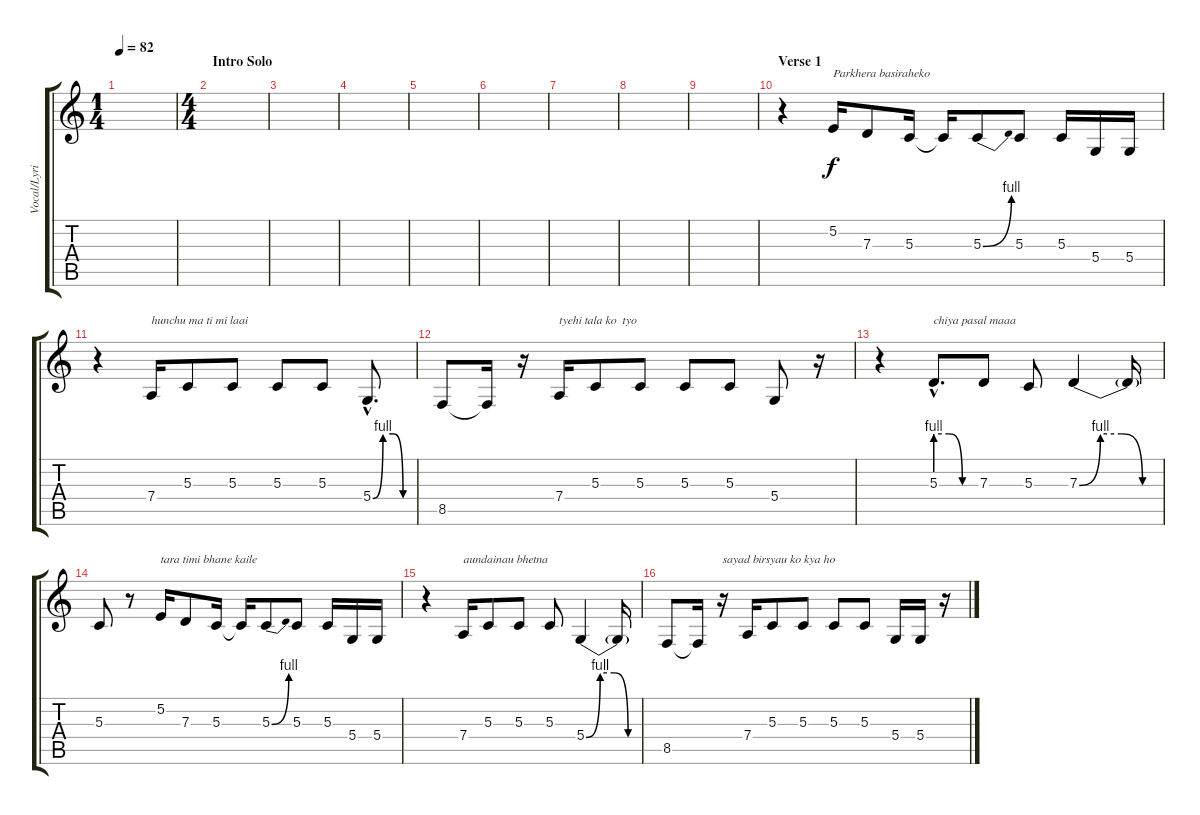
\track ("Vocal/Lyrics" "Vocal/Lyri") {instrument flute}
\staff {score tabs}
\tuning (E4 B3 G3 D3 A2 E2) {hide}
\ts (1 4)
\tempo 82
\clef g2
\ks c
|
\ts (4 4)
\section ("" "Intro Solo")
|
|
|
|
|
|
|
|
\section ("" "Verse 1")
r.4 5.2.16{txt "Parkhera basiraheko"} 7.3.8 5.3.16 5.3{t}.16 5.3{be (bend 0 0 60 4)}.8 5.3.8 5.3.16 5.4.16 5.4.16 |
r.4 7.4.16{txt "hunchu ma ti mi laai"} 5.3.8 5.3.8 5.3.8 5.3.8 5.4{be (custom 0 0 15 4 30 4 45 0 60 0) hac}.8{d} |
8.5.8 8.5{t}.16 r.16 7.4.16{txt "tyehi tala ko  tyo"} 5.3.8 5.3.8 5.3.8 5.3.8 5.4.8 r.16 |
r.4 5.3{be (custom 0 4 20 4 40 0 60 0) hac}.8{d txt "chiya pasal maaa"} 7.3.8 5.3.8 7.3{be (custom 0 0 15 4 30 4 45 0 60 0)}.4 7.3{t}.16 |
5.3.8 r.8 5.2.16{txt "tara timi bhane kaile"} 7.3.8 5.3.16 5.3{t}.16 5.3{be (bend 0 0 60 4)}.8 5.3.8 5.3.16 5.4.16 5.4.16 |
r.4 7.4.16{txt "aundainau bhetna"} 5.3.8 5.3.8 5.3.8 5.4{be (custom 0 0 15 4 30 4 45 0 60 0)}.4 5.4{t}.16 |
8.5.8 8.5{t}.16 r.16{txt "sayad birsyau ko kya ho"} 7.4.16 5.3.8 5.3.8 5.3.8 5.3.8 5.4.16 5.4.16 r.16
